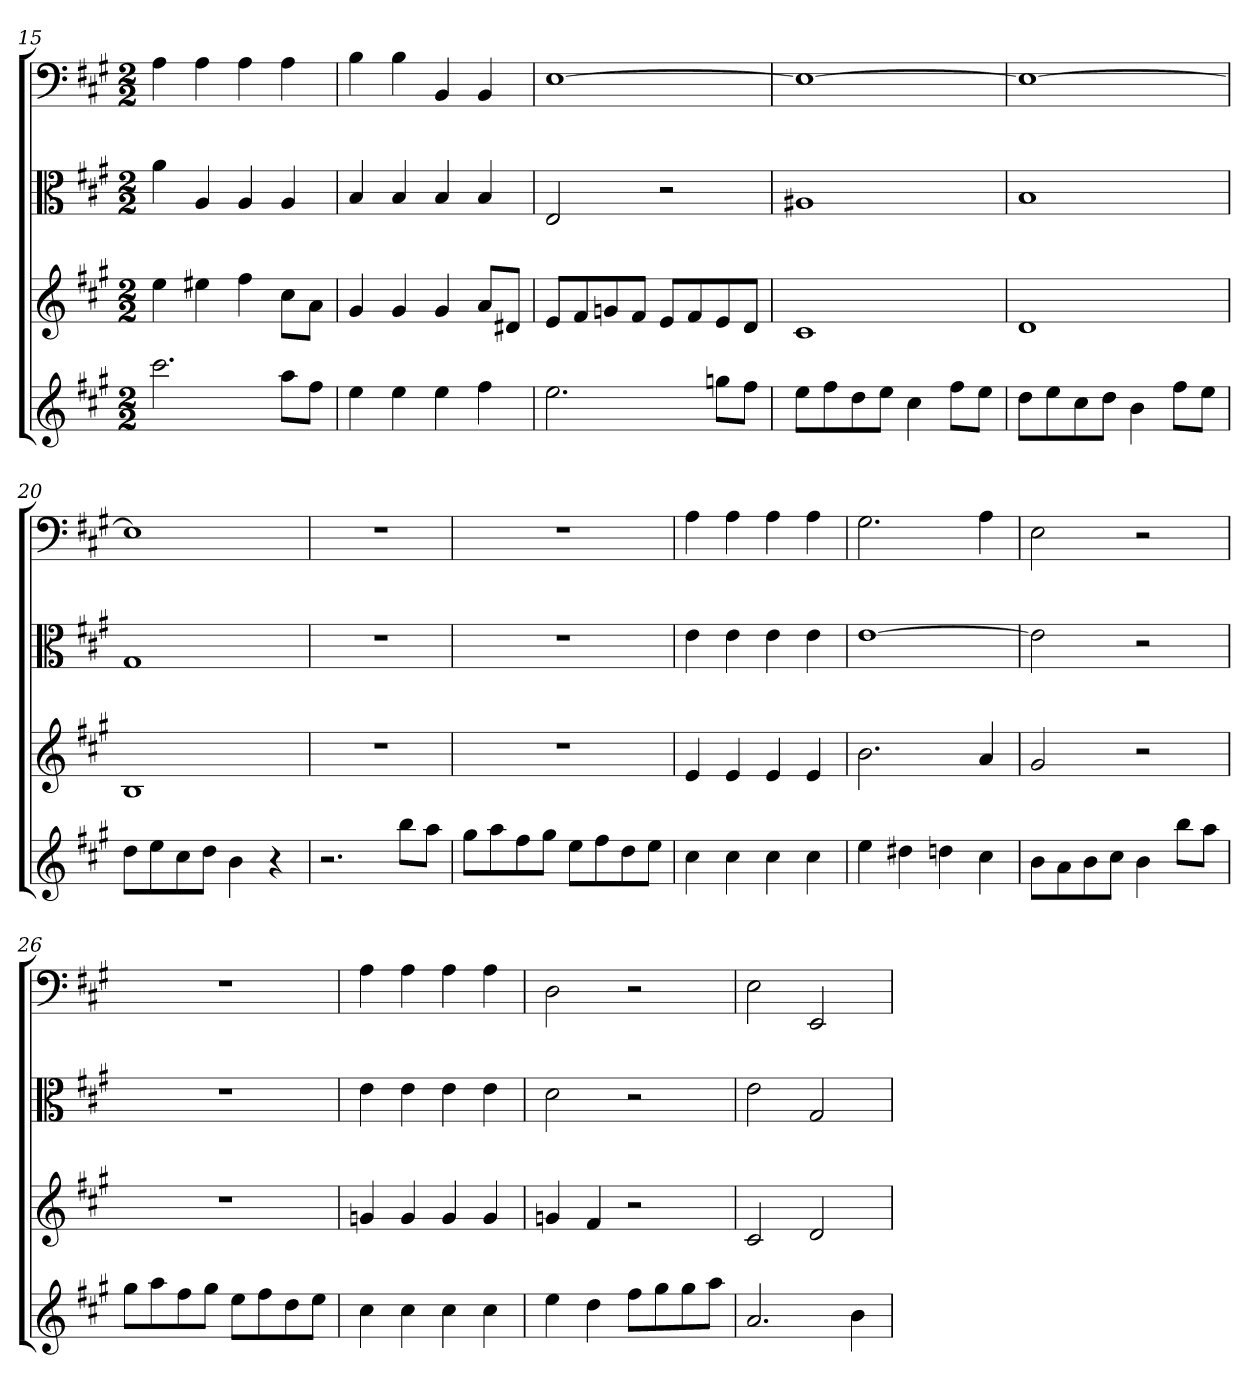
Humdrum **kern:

**kern	**kern	**kern	**kern
*part4	*part3	*part2	*part1
*staff4	*staff3	*staff2	*staff1
*	*	*clefC3	*clefF4
*k[f#c#g#]	*k[f#c#g#]	*k[f#c#g#]	*k[f#c#g#]
*A:	*A:	*A:	*A:
*M2/2	*M2/2	*M2/2	*M2/2
=15	=15	=15	=15
2.ccc#	4ee	4a	4A
.	4ee#X	4A	4A
.	4ff#	4A	4A
8aaL	8cc#L	4A	4A
8ff#J	8aJ	.	.
=16	=16	=16	=16
4ee	4g#	4B	4B
4ee	4g#	4B	4B
4ee	4g#	4B	4BB
4ff#	8aL	4B	4BB
.	8d#XJ	.	.
=17	=17	=17	=17
2.ee	8eL	2E	[1E
.	8f#	.	.
.	8gn	.	.
.	8f#J	.	.
.	8eL	2r	.
.	8f#	.	.
8ggnL	8e	.	.
8ff#J	8dJ	.	.
=18	=18	=18	=18
8eeL	1c#	1A#X	1E_
8ff#	.	.	.
8dd	.	.	.
8eeJ	.	.	.
4cc#	.	.	.
8ff#L	.	.	.
8eeJ	.	.	.
=19	=19	=19	=19
8ddL	1d	1B	1E_
8ee	.	.	.
8cc#	.	.	.
8ddJ	.	.	.
4b	.	.	.
8ff#L	.	.	.
8eeJ	.	.	.
=20	=20	=20	=20
8ddL	1B	1G#	1E]
8ee	.	.	.
8cc#	.	.	.
8ddJ	.	.	.
4b	.	.	.
4r	.	.	.
=21	=21	=21	=21
2.r	1r	1r	1r
8bbL	.	.	.
8aaJ	.	.	.
=22	=22	=22	=22
8gg#L	1r	1r	1r
8aa	.	.	.
8ff#	.	.	.
8gg#J	.	.	.
8eeL	.	.	.
8ff#	.	.	.
8dd	.	.	.
8eeJ	.	.	.
=23	=23	=23	=23
4cc#	4e	4e	4A
4cc#	4e	4e	4A
4cc#	4e	4e	4A
4cc#	4e	4e	4A
=24	=24	=24	=24
4ee	2.b	[1e	2.G#
4dd#X	.	.	.
4ddn	.	.	.
4cc#	4a	.	4A
=25	=25	=25	=25
8bL	2g#	2e]	2E
8a	.	.	.
8b	.	.	.
8cc#J	.	.	.
4b	2r	2r	2r
8bbL	.	.	.
8aaJ	.	.	.
=26	=26	=26	=26
8gg#L	1r	1r	1r
8aa	.	.	.
8ff#	.	.	.
8gg#J	.	.	.
8eeL	.	.	.
8ff#	.	.	.
8dd	.	.	.
8eeJ	.	.	.
=27	=27	=27	=27
4cc#	4gn	4e	4A
4cc#	4g	4e	4A
4cc#	4g	4e	4A
4cc#	4g	4e	4A
=28	=28	=28	=28
4ee	4gn	2d	2D
4dd	4f#	.	.
8ff#L	2r	2r	2r
8gg#	.	.	.
8gg#	.	.	.
8aaJ	.	.	.
=29	=29	=29	=29
2.a	2c#	2e	2E
.	2d	2G#	2EE
4b	.	.	.
=	=	=	=
*-	*-	*-	*-
